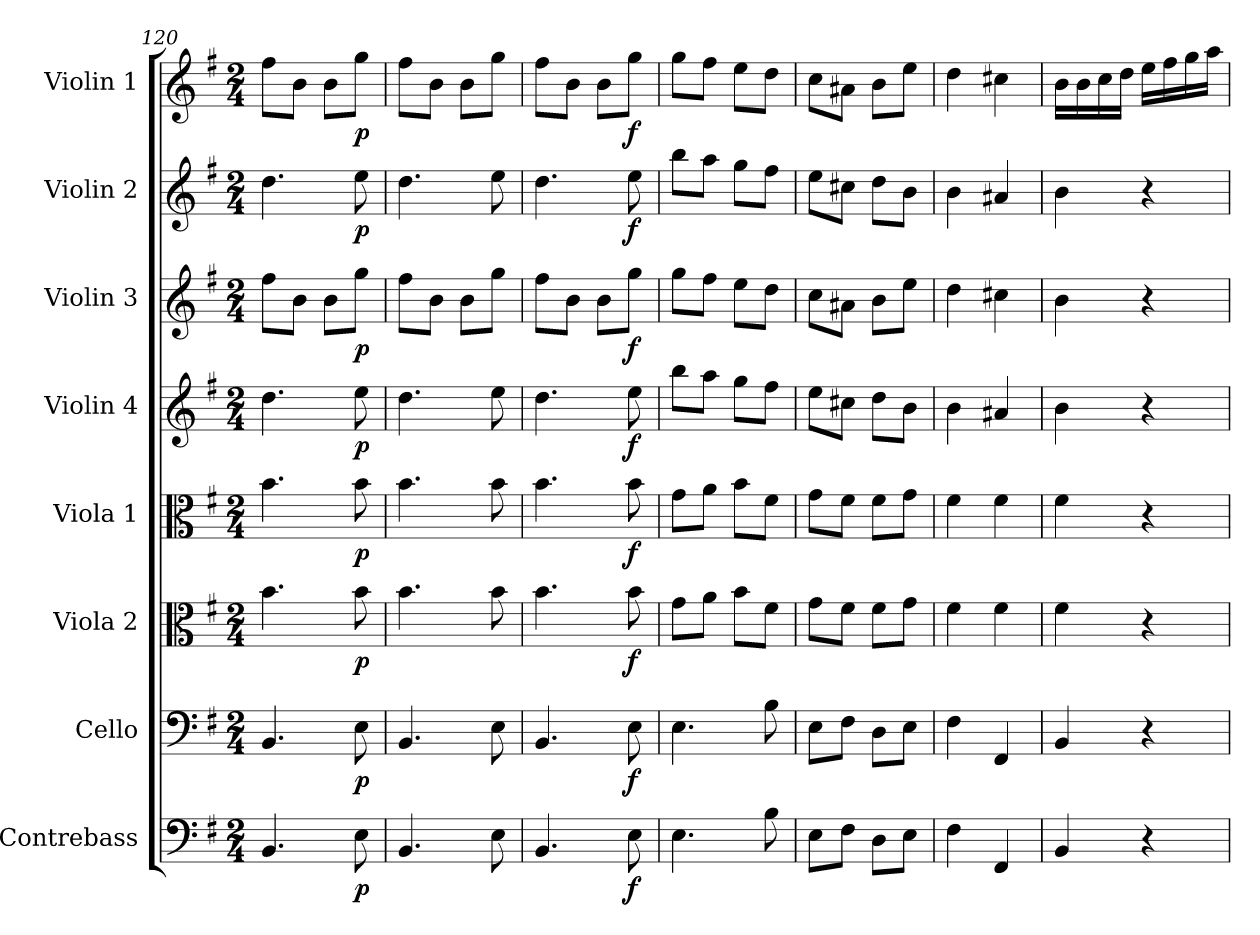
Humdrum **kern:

**kern	**dynam	**kern	**dynam	**kern	**dynam	**kern	**dynam	**kern	**dynam	**kern	**dynam	**kern	**dynam	**kern	**dynam
*part8	*part8	*part7	*part7	*part6	*part6	*part5	*part5	*part4	*part4	*part3	*part3	*part2	*part2	*part1	*part1
*staff8	*staff8	*staff7	*staff7	*staff6	*staff6	*staff5	*staff5	*staff4	*staff4	*staff3	*staff3	*staff2	*staff2	*staff1	*staff1
*I"Contrebass	*	*I"Cello	*	*I"Viola 2	*	*I"Viola 1	*	*I"Violin 4	*	*I"Violin 3	*	*I"Violin 2	*	*I"Violin 1	*
*I'Cb.	*	*	*	*I'Vla. 2	*	*I'Vla. 1	*	*I'Vln. 4	*	*I'Vln. 3	*	*I'Vln. 2	*	*I'Vln. 1	*
*clefF4	*	*clefF4	*	*clefC3	*	*clefC3	*	*clefG2	*	*clefG2	*	*clefG2	*	*clefG2	*
*ITrd7c12	*	*	*	*	*	*	*	*	*	*	*	*	*	*	*
*k[f#]	*	*k[f#]	*	*k[f#]	*	*k[f#]	*	*k[f#]	*	*k[f#]	*	*k[f#]	*	*k[f#]	*
*M2/4	*	*M2/4	*	*M2/4	*	*M2/4	*	*M2/4	*	*M2/4	*	*M2/4	*	*M2/4	*
=120	=120	=120	=120	=120	=120	=120	=120	=120	=120	=120	=120	=120	=120	=120	=120
4.BBB/	.	4.BB/	.	4.b\	.	4.b\	.	4.dd\	.	8ff#\L	.	4.dd\	.	8ff#\L	.
.	.	.	.	.	.	.	.	.	.	8b\J	.	.	.	8b\J	.
.	.	.	.	.	.	.	.	.	.	8b\L	.	.	.	8b\L	.
!	!LO:DY:b	!	!LO:DY:b	!	!LO:DY:b	!	!LO:DY:b	!	!LO:DY:b	!	!LO:DY:b	!	!LO:DY:b	!	!LO:DY:b
8EE\	p	8E\	p	8b\	p	8b\	p	8ee\	p	8gg\J	p	8ee\	p	8gg\J	p
=121	=121	=121	=121	=121	=121	=121	=121	=121	=121	=121	=121	=121	=121	=121	=121
4.BBB/	.	4.BB/	.	4.b\	.	4.b\	.	4.dd\	.	8ff#\L	.	4.dd\	.	8ff#\L	.
.	.	.	.	.	.	.	.	.	.	8b\J	.	.	.	8b\J	.
.	.	.	.	.	.	.	.	.	.	8b\L	.	.	.	8b\L	.
8EE\	.	8E\	.	8b\	.	8b\	.	8ee\	.	8gg\J	.	8ee\	.	8gg\J	.
=122	=122	=122	=122	=122	=122	=122	=122	=122	=122	=122	=122	=122	=122	=122	=122
4.BBB/	.	4.BB/	.	4.b\	.	4.b\	.	4.dd\	.	8ff#\L	.	4.dd\	.	8ff#\L	.
.	.	.	.	.	.	.	.	.	.	8b\J	.	.	.	8b\J	.
.	.	.	.	.	.	.	.	.	.	8b\L	.	.	.	8b\L	.
!	!LO:DY:b	!	!LO:DY:b	!	!LO:DY:b	!	!LO:DY:b	!	!LO:DY:b	!	!LO:DY:b	!	!LO:DY:b	!	!LO:DY:b
8EE\	f	8E\	f	8b\	f	8b\	f	8ee\	f	8gg\J	f	8ee\	f	8gg\J	f
!!LO:PB:g=z
=123	=123	=123	=123	=123	=123	=123	=123	=123	=123	=123	=123	=123	=123	=123	=123
4.EE\	.	4.E\	.	8g\L	.	8g\L	.	8bb\L	.	8gg\L	.	8bb\L	.	8gg\L	.
.	.	.	.	8a\J	.	8a\J	.	8aa\J	.	8ff#\J	.	8aa\J	.	8ff#\J	.
.	.	.	.	8b\L	.	8b\L	.	8gg\L	.	8ee\L	.	8gg\L	.	8ee\L	.
8BB\	.	8B\	.	8f#\J	.	8f#\J	.	8ff#\J	.	8dd\J	.	8ff#\J	.	8dd\J	.
=124	=124	=124	=124	=124	=124	=124	=124	=124	=124	=124	=124	=124	=124	=124	=124
8EE\L	.	8E\L	.	8g\L	.	8g\L	.	8ee\L	.	8cc\L	.	8ee\L	.	8cc\L	.
8FF#\J	.	8F#\J	.	8f#\J	.	8f#\J	.	8cc#X\J	.	8a#X\J	.	8cc#X\J	.	8a#X\J	.
8DD\L	.	8D\L	.	8f#\L	.	8f#\L	.	8dd\L	.	8b\L	.	8dd\L	.	8b\L	.
8EE\J	.	8E\J	.	8g\J	.	8g\J	.	8b\J	.	8ee\J	.	8b\J	.	8ee\J	.
=125	=125	=125	=125	=125	=125	=125	=125	=125	=125	=125	=125	=125	=125	=125	=125
4FF#\	.	4F#\	.	4f#\	.	4f#\	.	4b\	.	4dd\	.	4b\	.	4dd\	.
4FFF#/	.	4FF#/	.	4f#\	.	4f#\	.	4a#X/	.	4cc#X\	.	4a#X/	.	4cc#X\	.
=126	=126	=126	=126	=126	=126	=126	=126	=126	=126	=126	=126	=126	=126	=126	=126
4BBB/	.	4BB/	.	4f#\	.	4f#\	.	4b\	.	4b\	.	4b\	.	16b\LL	.
.	.	.	.	.	.	.	.	.	.	.	.	.	.	16b\	.
.	.	.	.	.	.	.	.	.	.	.	.	.	.	16cc\	.
.	.	.	.	.	.	.	.	.	.	.	.	.	.	16dd\JJ	.
4r	.	4r	.	4r	.	4r	.	4r	.	4r	.	4r	.	16ee\LL	.
.	.	.	.	.	.	.	.	.	.	.	.	.	.	16ff#\	.
.	.	.	.	.	.	.	.	.	.	.	.	.	.	16gg\	.
.	.	.	.	.	.	.	.	.	.	.	.	.	.	16aa\JJ	.
=	=	=	=	=	=	=	=	=	=	=	=	=	=	=	=
*-	*-	*-	*-	*-	*-	*-	*-	*-	*-	*-	*-	*-	*-	*-	*-
